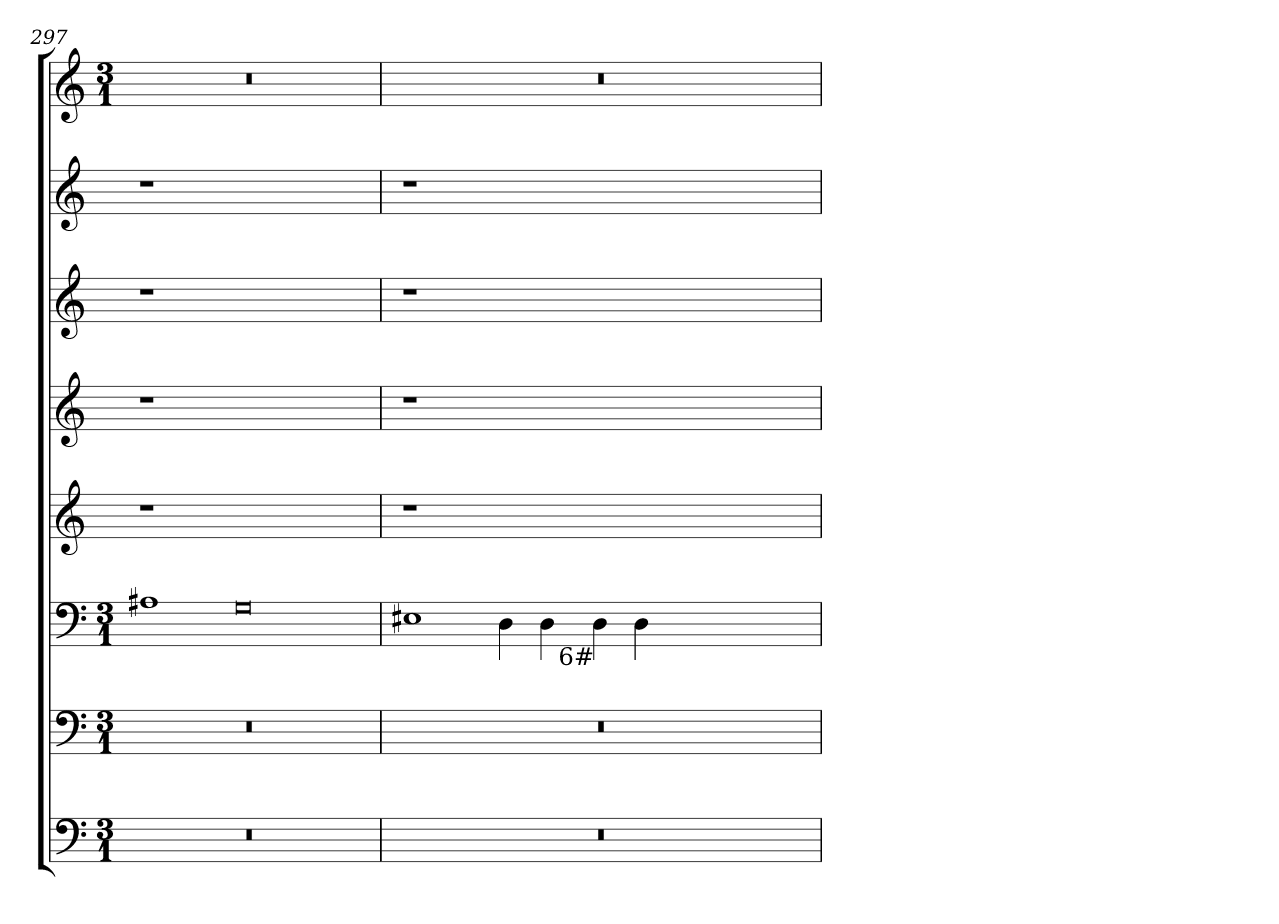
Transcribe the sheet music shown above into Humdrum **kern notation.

**kern	**kern	**kern	**kern	**kern	**kern	**kern	**kern
*part8	*part7	*part6	*part5	*part4	*part3	*part2	*part1
*staff8	*staff7	*staff6	*staff5	*staff4	*staff3	*staff2	*staff1
*clefF4	*clefF4	*clefF4	*clefG2	*clefG2	*clefG2	*clefG2	*clefG2
*k[]	*k[]	*k[]	*k[]	*k[]	*k[]	*k[]	*k[]
*C:	*C:	*C:	*C:	*C:	*C:	*C:	*C:
*M3/1	*M3/1	*M3/1	*	*	*	*	*M3/1
=297	=297	=297	=297	=297	=297	=297	=297
0.r	0.r	1A#>	1r	1r	1r	1r	0.r
.	.	0G	0ryy	0ryy	0ryy	0ryy	.
=298	=298	=298	=298	=298	=298	=298	=298
*	*	*^	*	*	*	*	*
0.r	0.r	1E#>	1ryy	1r	1r	1r	1r	0.r
.	.	4D>\	4ryy	0ryy	0ryy	0ryy	0ryy	.
.	.	4D\	16ryy	.	.	.	.	.
!	!	!	!LO:TX:b:t=6#	!	!	!	!	!
.	.	.	1ryy	.	.	.	.	.
.	.	4D\	.	.	.	.	.	.
.	.	4D\	.	.	.	.	.	.
.	.	1ryy	.	.	.	.	.	.
.	.	.	2ryy	.	.	.	.	.
.	.	.	8.ryy	.	.	.	.	.
*	*	*v	*v	*	*	*	*	*
=	=	=	=	=	=	=	=
*-	*-	*-	*-	*-	*-	*-	*-
